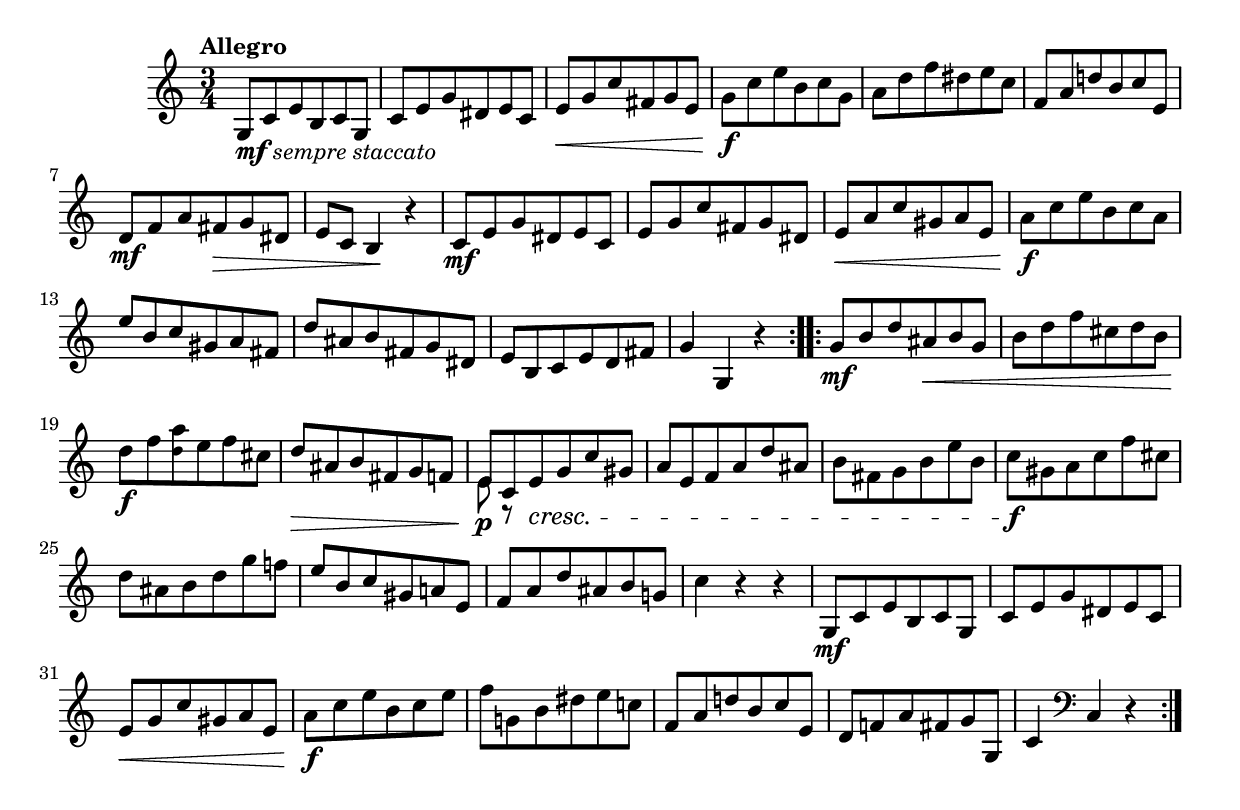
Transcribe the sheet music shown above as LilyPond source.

\version "2.24.0"

\include "settings.ily"

\relative {
  \language "english"

  \transposition f

  \tempo "Allegro"

  \key c \major
  \time 3/4

  \repeat volta 2 {
    g8_\markup { \dynamic "mf" \italic "sempre staccato" } c e b c g |
    c8 e g d-sharp e c |
    e8 \< g c f-sharp, g e |
    g8 \f c e b c g |
    a8 d f d-sharp e c |
    f,8 a d! b c e, |
    d8 \mf f a f-sharp \> g d-sharp |
    e8 c b4 \! r |

    c8 \mf e g d-sharp e c |
    e8 g c f-sharp, g d-sharp |
    e8 \< a c g-sharp a e |
    a8 \f c e b c a |
    e'8 b c g-sharp a f-sharp |
    d'8 a-sharp b f-sharp g d-sharp |
    e8 b c e d f-sharp |
    g4 g, r |
  }
  \repeat volta 2 {
    g'8 \mf b d a-sharp \< b g |
    b d f c-sharp d b |
    d8 \f f <a \tweak font-size #-2 d,> e f c-sharp |
    d8 \> a-sharp b f-sharp g f |
    <<
      {
        \voiceOne
        e8 \p c e \cresc g c g-sharp |
      }
      \new Voice {
        \voiceTwo
        e8 \tweak Y-offset #-5 r
      }
    >> \oneVoice
    a8 e f a d a-sharp |
    b8 f-sharp g b e b |
    c8 \f g-sharp a c f c-sharp |
    d8 a-sharp b d g f! |
    e8 b c g-sharp a! e |
    f8 a d a-sharp b g! |
    c4 r r |

    g,8 \mf c e b c g |
    c8 e g d-sharp e c |
    e8 \< g c g-sharp a e |
    a8 \f c e b c e |
    f8 g-natural,! b d-sharp e c! |
    f,8 a d! b c e, |
    d8 f! a f-sharp g g, |
    c4 \clef \bass-clef-name c, r |
  }
}
